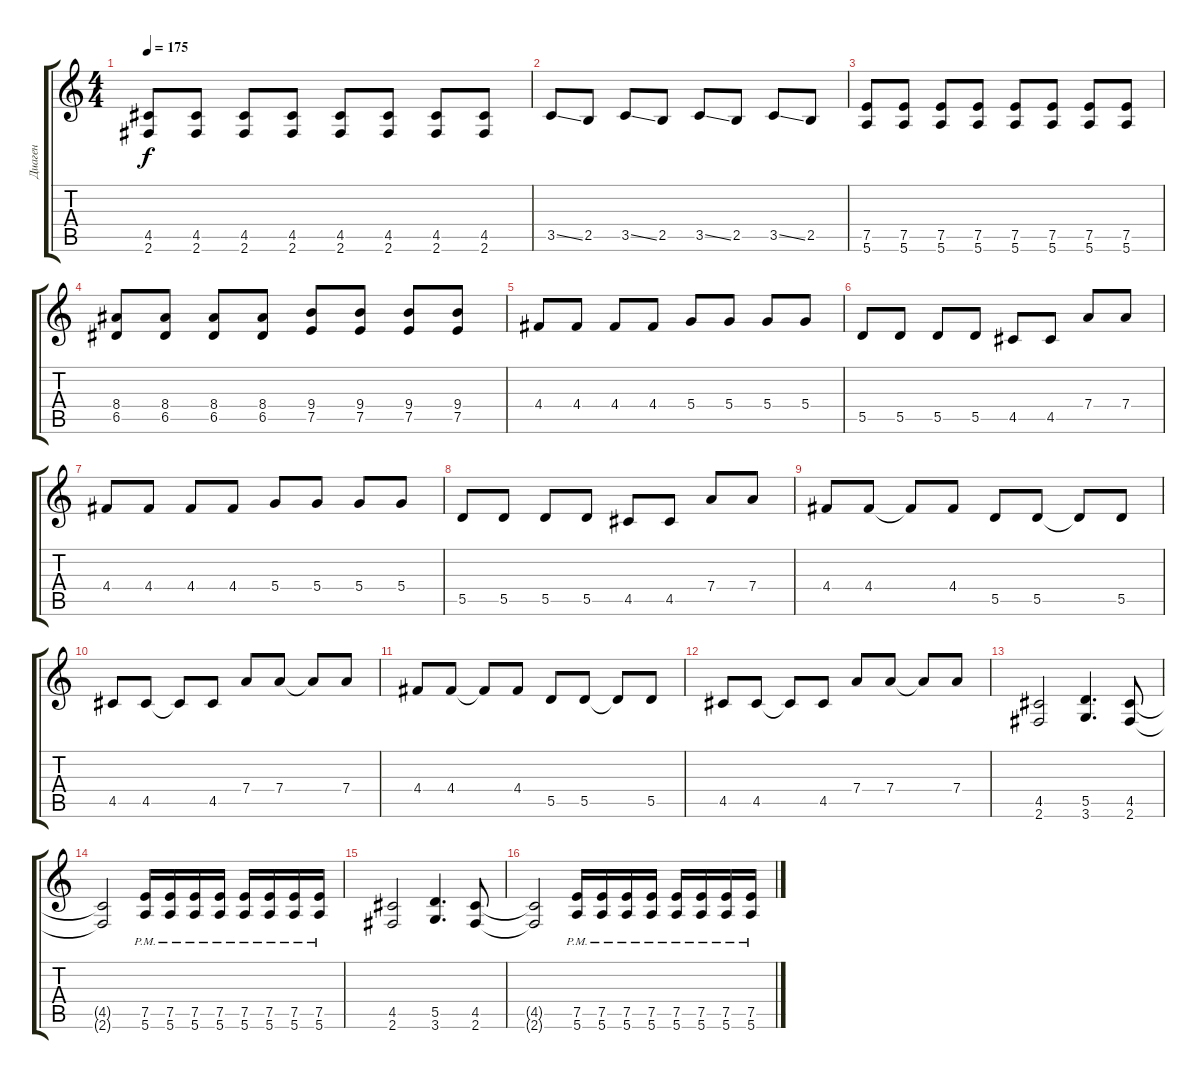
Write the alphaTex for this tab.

\track ("Диаген" "Диаген") {instrument distortionguitar}
\staff {score tabs}
\tuning (E4 B3 G3 D3 A2 E2) {hide}
\ts (4 4)
\tempo 175
\clef g2
\ks c
(4.5 2.6).8{dy f} (4.5 2.6).8 (4.5 2.6).8 (4.5 2.6).8 (4.5 2.6).8 (4.5 2.6).8 (4.5 2.6).8 (4.5 2.6).8 |
3.5{ss}.8 2.5.8 3.5{ss}.8 2.5.8 3.5{ss}.8 2.5.8 3.5{ss}.8 2.5.8 |
(7.5 5.6).8 (7.5 5.6).8 (7.5 5.6).8 (7.5 5.6).8 (7.5 5.6).8 (7.5 5.6).8 (7.5 5.6).8 (7.5 5.6).8 |
(8.4 6.5).8 (8.4 6.5).8 (8.4 6.5).8 (8.4 6.5).8 (9.4 7.5).8 (9.4 7.5).8 (9.4 7.5).8 (9.4 7.5).8 |
4.4.8 4.4.8 4.4.8 4.4.8 5.4.8 5.4.8 5.4.8 5.4.8 |
5.5.8 5.5.8 5.5.8 5.5.8 4.5.8 4.5.8 7.4.8 7.4.8 |
4.4.8 4.4.8 4.4.8 4.4.8 5.4.8 5.4.8 5.4.8 5.4.8 |
5.5.8 5.5.8 5.5.8 5.5.8 4.5.8 4.5.8 7.4.8 7.4.8 |
4.4.8 4.4.8 4.4{t}.8 4.4.8 5.5.8 5.5.8 5.5{t}.8 5.5.8 |
4.5.8 4.5.8 4.5{t}.8 4.5.8 7.4.8 7.4.8 7.4{t}.8 7.4.8 |
4.4.8 4.4.8 4.4{t}.8 4.4.8 5.5.8 5.5.8 5.5{t}.8 5.5.8 |
4.5.8 4.5.8 4.5{t}.8 4.5.8 7.4.8 7.4.8 7.4{t}.8 7.4.8 |
(4.5 2.6).2 (5.5 3.6).4{d} (4.5 2.6).8 |
(4.5{t} 2.6{t}).2 (7.5{pm} 5.6{pm}).16 (7.5{pm} 5.6{pm}).16 (7.5{pm} 5.6{pm}).16 (7.5{pm} 5.6{pm}).16 (7.5{pm} 5.6{pm}).16 (7.5{pm} 5.6{pm}).16 (7.5{pm} 5.6{pm}).16 (7.5{pm} 5.6{pm}).16 |
(4.5 2.6).2 (5.5 3.6).4{d} (4.5 2.6).8 |
(4.5{t} 2.6{t}).2 (7.5{pm} 5.6{pm}).16 (7.5{pm} 5.6{pm}).16 (7.5{pm} 5.6{pm}).16 (7.5{pm} 5.6{pm}).16 (7.5{pm} 5.6{pm}).16 (7.5{pm} 5.6{pm}).16 (7.5{pm} 5.6{pm}).16 (7.5{pm} 5.6{pm}).16
